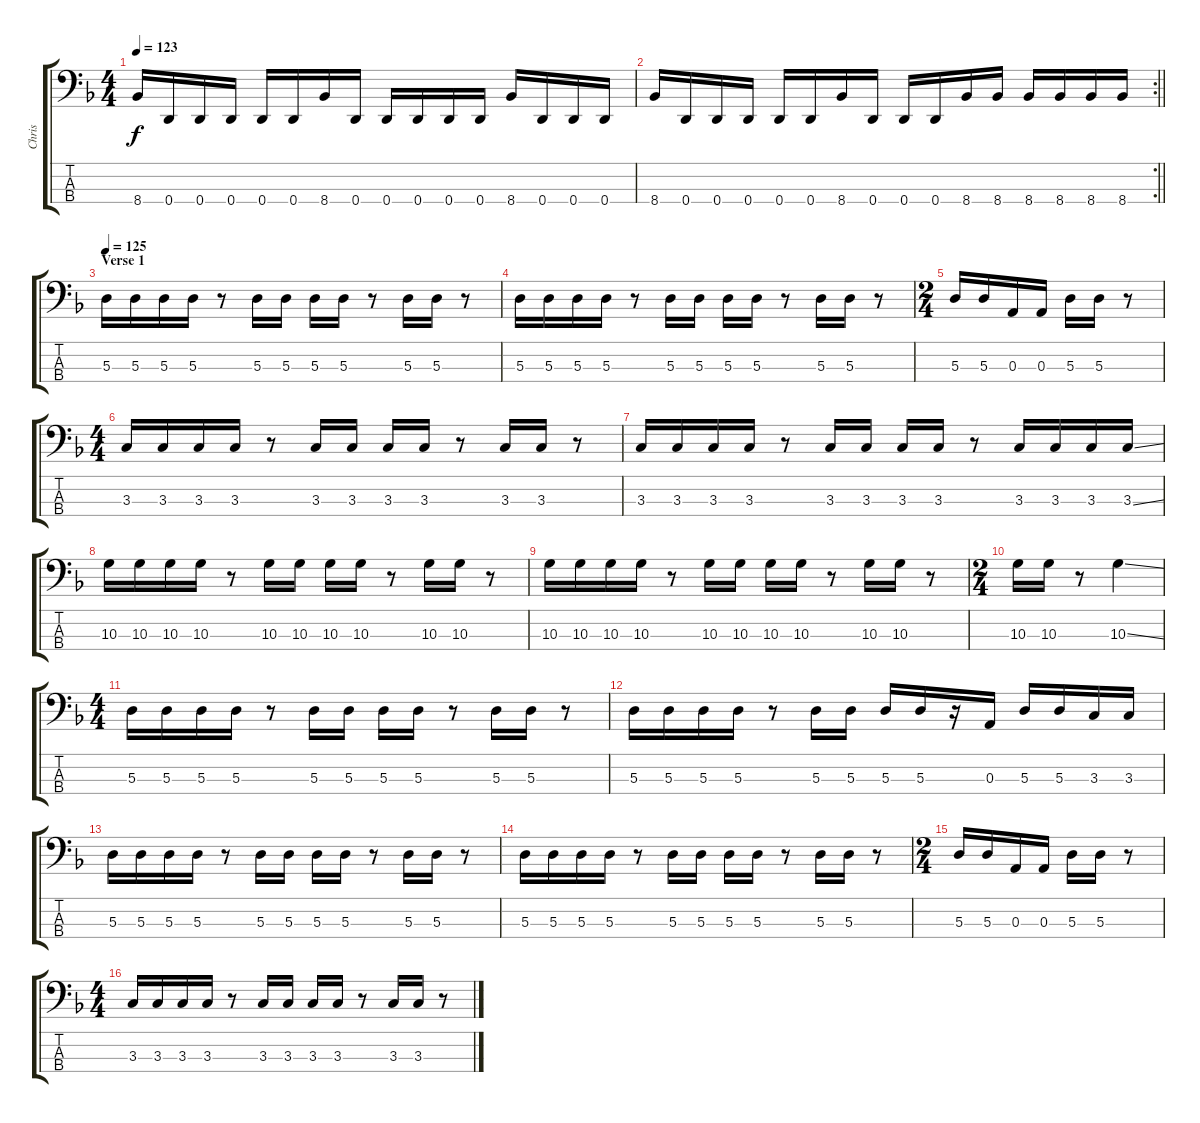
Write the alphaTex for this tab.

\track ("Chris" "Chris") {instrument electricbassfinger}
\staff {score tabs}
\tuning (G2 D2 A1 D1) {hide}
\ts (4 4)
\tempo 123
\clef f4
\ks f
8.4.16{dy f} 0.4.16 0.4.16 0.4.16 0.4.16 0.4.16 8.4.16 0.4.16 0.4.16 0.4.16 0.4.16 0.4.16 8.4.16 0.4.16 0.4.16 0.4.16 |
\rc 2
\barLineRight lightlight
8.4.16 0.4.16 0.4.16 0.4.16 0.4.16 0.4.16 8.4.16 0.4.16 0.4.16 0.4.16 8.4.16 8.4.16 8.4.16 8.4.16 8.4.16 8.4.16 |
\section ("" "Verse 1")
\tempo 125
5.3.16 5.3.16 5.3.16 5.3.16 r.8 5.3.16 5.3.16 5.3.16 5.3.16 r.8 5.3.16 5.3.16 r.8 |
5.3.16 5.3.16 5.3.16 5.3.16 r.8 5.3.16 5.3.16 5.3.16 5.3.16 r.8 5.3.16 5.3.16 r.8 |
\ts (2 4)
5.3.16 5.3.16 0.3.16 0.3.16 5.3.16 5.3.16 r.8 |
\ts (4 4)
3.3.16 3.3.16 3.3.16 3.3.16 r.8 3.3.16 3.3.16 3.3.16 3.3.16 r.8 3.3.16 3.3.16 r.8 |
3.3.16 3.3.16 3.3.16 3.3.16 r.8 3.3.16 3.3.16 3.3.16 3.3.16 r.8 3.3.16 3.3.16 3.3.16 3.3{ss}.16 |
10.3.16 10.3.16 10.3.16 10.3.16 r.8 10.3.16 10.3.16 10.3.16 10.3.16 r.8 10.3.16 10.3.16 r.8 |
10.3.16 10.3.16 10.3.16 10.3.16 r.8 10.3.16 10.3.16 10.3.16 10.3.16 r.8 10.3.16 10.3.16 r.8 |
\ts (2 4)
10.3.16 10.3.16 r.8 10.3{ss}.4 |
\ts (4 4)
5.3.16 5.3.16 5.3.16 5.3.16 r.8 5.3.16 5.3.16 5.3.16 5.3.16 r.8 5.3.16 5.3.16 r.8 |
5.3.16 5.3.16 5.3.16 5.3.16 r.8 5.3.16 5.3.16 5.3.16 5.3.16 r.16 0.3.16 5.3.16 5.3.16 3.3.16 3.3.16 |
5.3.16 5.3.16 5.3.16 5.3.16 r.8 5.3.16 5.3.16 5.3.16 5.3.16 r.8 5.3.16 5.3.16 r.8 |
5.3.16 5.3.16 5.3.16 5.3.16 r.8 5.3.16 5.3.16 5.3.16 5.3.16 r.8 5.3.16 5.3.16 r.8 |
\ts (2 4)
5.3.16 5.3.16 0.3.16 0.3.16 5.3.16 5.3.16 r.8 |
\ts (4 4)
3.3.16 3.3.16 3.3.16 3.3.16 r.8 3.3.16 3.3.16 3.3.16 3.3.16 r.8 3.3.16 3.3.16 r.8
